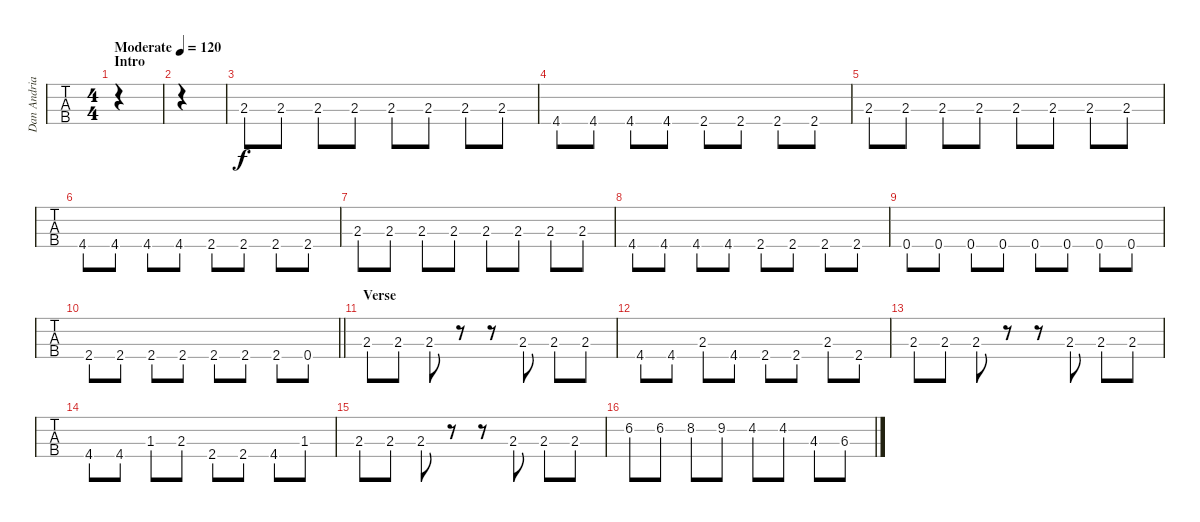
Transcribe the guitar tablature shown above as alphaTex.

\track ("Dan Andriano - Bass" "Dan Andria") {instrument electricbassfinger}
\staff {tabs}
\tuning (G2 D2 A1 E1) {hide}
\ts (4 4)
\section ("" "Intro")
\tempo (120 "Moderate")
\clef f4
\ks b
|
|
2.3.8 2.3.8 2.3.8 2.3.8 2.3.8 2.3.8 2.3.8 2.3.8 |
4.4.8 4.4.8 4.4.8 4.4.8 2.4.8 2.4.8 2.4.8 2.4.8 |
2.3.8 2.3.8 2.3.8 2.3.8 2.3.8 2.3.8 2.3.8 2.3.8 |
4.4.8 4.4.8 4.4.8 4.4.8 2.4.8 2.4.8 2.4.8 2.4.8 |
2.3.8 2.3.8 2.3.8 2.3.8 2.3.8 2.3.8 2.3.8 2.3.8 |
4.4.8 4.4.8 4.4.8 4.4.8 2.4.8 2.4.8 2.4.8 2.4.8 |
0.4.8 0.4.8 0.4.8 0.4.8 0.4.8 0.4.8 0.4.8 0.4.8 |
\barLineRight lightlight
2.4.8 2.4.8 2.4.8 2.4.8 2.4.8 2.4.8 2.4.8 0.4.8 |
\section ("" "Verse")
2.3.8 2.3.8 2.3.8 r.8 r.8 2.3.8 2.3.8 2.3.8 |
4.4.8 4.4.8 2.3.8 4.4.8 2.4.8 2.4.8 2.3.8 2.4.8 |
2.3.8 2.3.8 2.3.8 r.8 r.8 2.3.8 2.3.8 2.3.8 |
4.4.8 4.4.8 1.3.8 2.3.8 2.4.8 2.4.8 4.4.8 1.3.8 |
2.3.8 2.3.8 2.3.8 r.8 r.8 2.3.8 2.3.8 2.3.8 |
6.2.8 6.2.8 8.2.8 9.2.8 4.2.8 4.2.8 4.3.8 6.3.8
